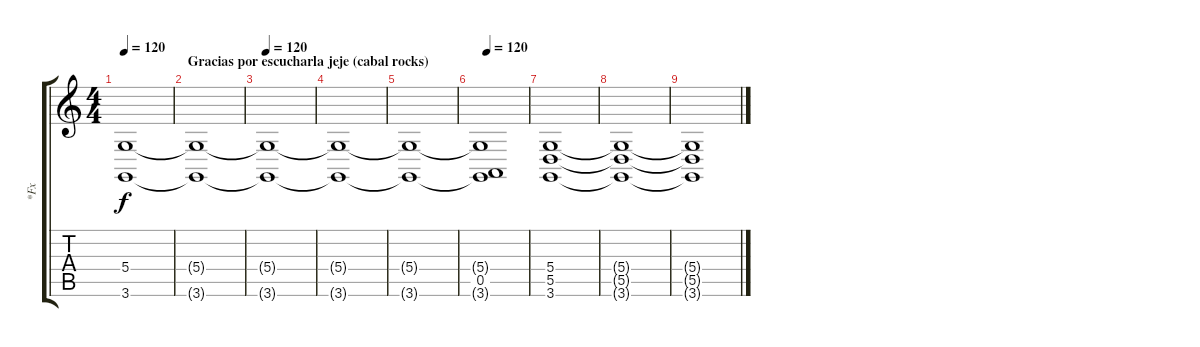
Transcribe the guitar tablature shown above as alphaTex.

\track ("*Fx" "*Fx") {instrument stringensemble1}
\staff {score tabs}
\tuning (E4 B3 G3 D3 A2 E2) {hide}
\ts (4 4)
\tempo 120
\clef g2
\ks c
(5.4{t} 3.6{t}).1{dy f} |
\section ("" "Gracias por escucharla jeje (cabal rocks)")
(5.4{t} 3.6{t}).1 |
\tempo 120
(5.4{t} 3.6{t}).1 |
(5.4{t} 3.6{t}).1 |
(5.4{t} 3.6{t}).1 |
\tempo 120
(5.4{t} 0.5 3.6{t}).1{volume 11} |
(5.4 5.5 3.6).1{volume 0} |
(5.4{t} 5.5{t} 3.6{t}).1 |
(5.4{t} 5.5{t} 3.6{t}).1
